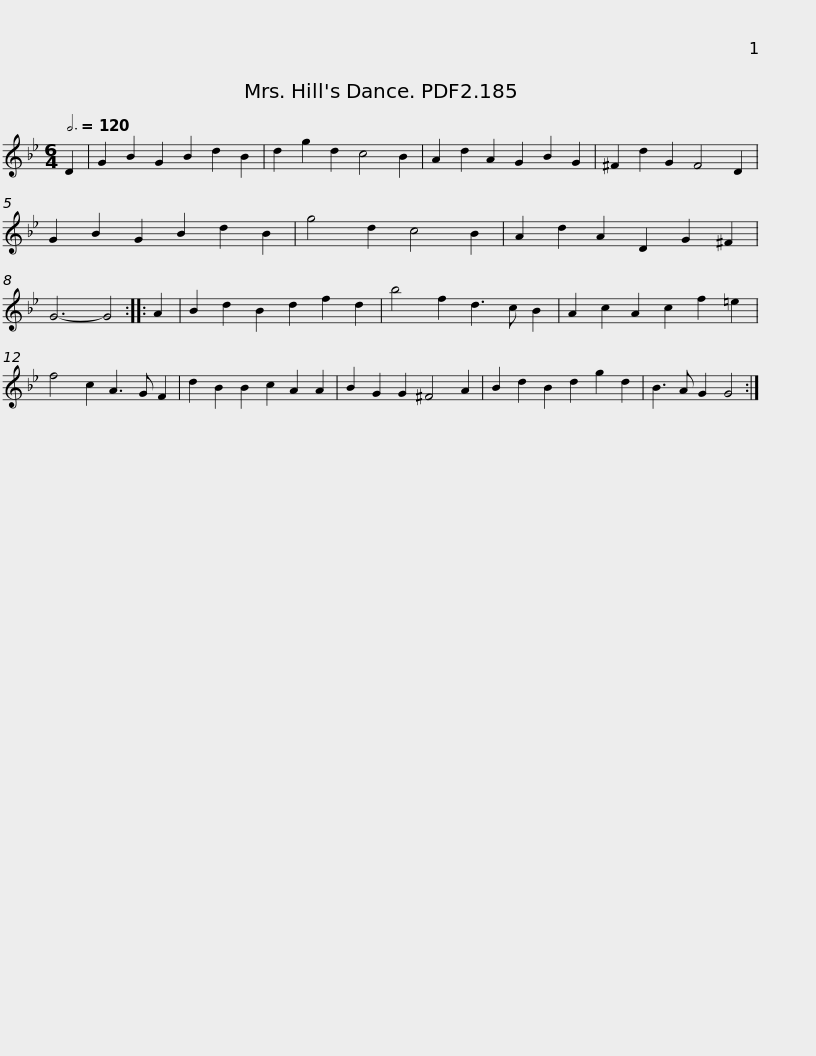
X:1
L:1/8
Q:3/4=120
M:6/4
I:linebreak $
K:Gmin
V:1 treble
V:1
 D2 | G2 B2 G2 B2 d2 B2 | d2 g2 d2 c4 B2 | A2 d2 A2 G2 B2 G2 | ^F2 d2 G2 F4 D2 | %5
 G2 B2 G2 B2 d2 B2 | g4 d2 c4 B2 |$ A2 d2 A2 D2 G2 ^F2 | G6- G4 :: A2 | %10
 B2 d2 B2 d2 f2 d2 | b4 f2 d3 c B2 | A2 c2 A2 c2 f2 =e2 | f4 c2 A3 G F2 |$ d2 B2 B2 c2 A2 A2 | %15
 B2 G2 G2 ^F4 A2 | B2 d2 B2 d2 g2 d2 | B3 A G2 G4 :| %18
